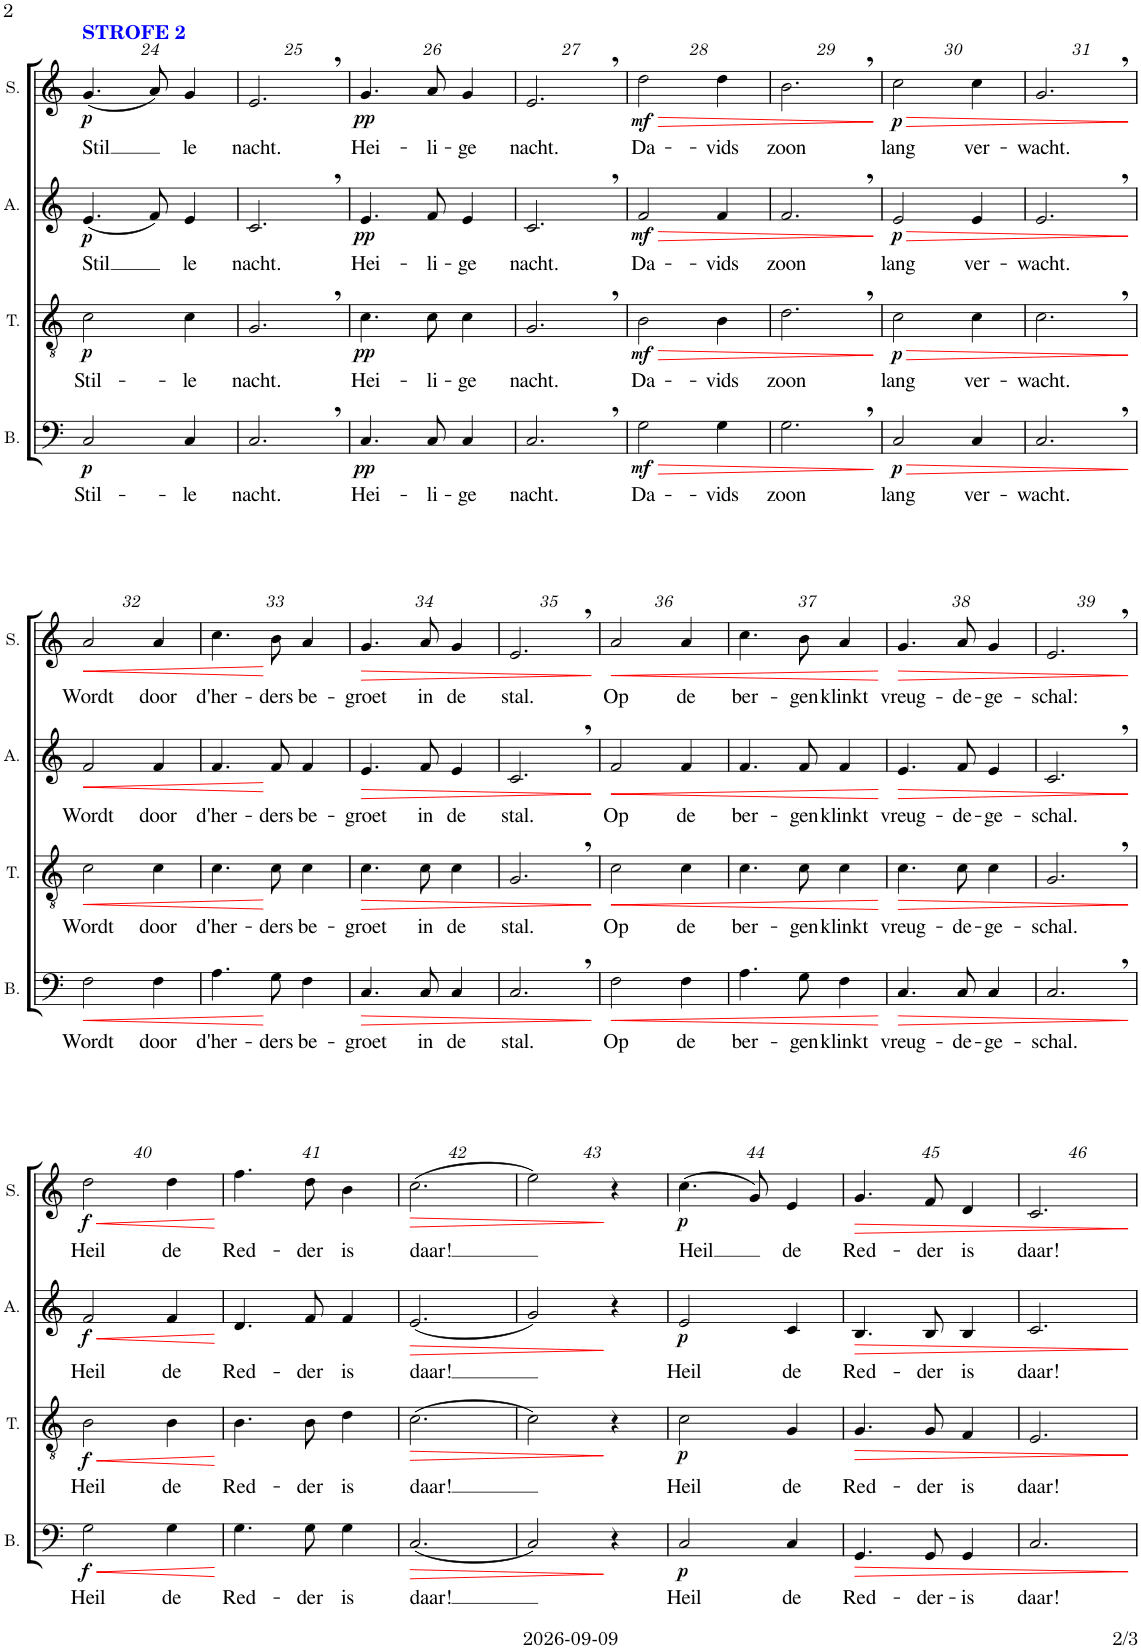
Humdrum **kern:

**kern	**text	**dynam	**kern	**text	**dynam	**kern	**text	**dynam	**kern	**text	**dynam
*part4	*part4	*part4	*part3	*part3	*part3	*part2	*part2	*part2	*part1	*part1	*part1
*staff4	*staff4	*staff4	*staff3	*staff3	*staff3	*staff2	*staff2	*staff2	*staff1	*staff1	*staff1
*I"Bass	*	*	*I"Tenor	*	*	*I"Alto	*	*	*I"Soprano	*	*
*I'B.	*	*	*I'T.	*	*	*I'A.	*	*	*I'S.	*	*
!!LO:PB:g=z
*clefF4	*	*	*clefGv2	*	*	*clefG2	*	*	*clefG2	*	*
*k[]	*	*	*k[]	*	*	*k[]	*	*	*k[]	*	*
*M3/4	*	*	*M3/4	*	*	*M3/4	*	*	*M3/4	*	*
=24	=24	=24	=24	=24	=24	=24	=24	=24	=24	=24	=24
!	!	!	!	!	!	!	!	!	!LO:TX:a:B:color=#0000FF:t=STROFE 2	!	!
!	!LO:LY:b	!LO:DY:b	!	!LO:LY:b	!LO:DY:b	!	!LO:LY:b	!LO:DY:b	!	!LO:LY:b	!LO:DY:b
2C/	Stil-	p	2c\	Stil-	p	(4.e/	-Stil	p	(4.g/	Stil	p
.	.	.	.	.	.	8f/)	.	.	8a/)	.	.
!	!LO:LY:b	!	!	!LO:LY:b	!	!	!LO:LY:b	!	!	!LO:LY:b	!
4C/	-le	.	4c\	-le	.	4e/	le	.	4g/	le	.
=25	=25	=25	=25	=25	=25	=25	=25	=25	=25	=25	=25
!	!LO:LY:b	!	!	!LO:LY:b	!	!	!LO:LY:b	!	!	!LO:LY:b	!
2.C,/	nacht.	.	2.G,/	nacht.	.	2.c,/	nacht.	.	2.e,/	nacht.	.
=26	=26	=26	=26	=26	=26	=26	=26	=26	=26	=26	=26
!	!LO:LY:b	!LO:DY:b	!	!LO:LY:b	!LO:DY:b	!	!LO:LY:b	!LO:DY:b	!	!LO:LY:b	!LO:DY:b
4.C/	Hei-	pp	4.c\	Hei-	pp	4.e/	Hei-	pp	4.g/	Hei-	pp
!	!LO:LY:b	!	!	!LO:LY:b	!	!	!LO:LY:b	!	!	!LO:LY:b	!
8C/	-li-	.	8c\	-li-	.	8f/	-li-	.	8a/	-li-	.
!	!LO:LY:b	!	!	!LO:LY:b	!	!	!LO:LY:b	!	!	!LO:LY:b	!
4C/	-ge	.	4c\	-ge	.	4e/	-ge	.	4g/	-ge	.
=27	=27	=27	=27	=27	=27	=27	=27	=27	=27	=27	=27
!	!LO:LY:b	!	!	!LO:LY:b	!	!	!LO:LY:b	!	!	!LO:LY:b	!
2.C,/	nacht.	.	2.G,/	nacht.	.	2.c,/	nacht.	.	2.e,/	nacht.	.
=28	=28	=28	=28	=28	=28	=28	=28	=28	=28	=28	=28
!	!LO:LY:b	!LO:HP:b	!	!LO:LY:b	!LO:HP:b	!	!LO:LY:b	!LO:HP:b	!	!LO:LY:b	!LO:HP:b
!	!	!LO:DY:n=1:b	!	!	!LO:DY:n=1:b	!	!	!LO:DY:n=1:b	!	!	!LO:DY:n=1:b
2G\	Da-	> mf	2B\	Da-	> mf	2f/	Da-	> mf	2dd\	Da-	> mf
!	!LO:LY:b	!	!	!LO:LY:b	!	!	!LO:LY:b	!	!	!LO:LY:b	!
4G\	-vids	.	4B\	-vids	.	4f/	-vids	.	4dd\	-vids	.
=29	=29	=29	=29	=29	=29	=29	=29	=29	=29	=29	=29
!	!LO:LY:b	!	!	!LO:LY:b	!	!	!LO:LY:b	!	!	!LO:LY:b	!
2.G,\	zoon	.	2.d,\	zoon	.	2.f,/	zoon	.	2.b,\	zoon	.
.	.	]	.	.	]	.	.	]	.	.	]
=30	=30	=30	=30	=30	=30	=30	=30	=30	=30	=30	=30
!	!LO:LY:b	!LO:HP:b	!	!LO:LY:b	!LO:HP:b	!	!LO:LY:b	!LO:HP:b	!	!LO:LY:b	!LO:HP:b
!	!	!LO:DY:n=1:b	!	!	!LO:DY:n=1:b	!	!	!LO:DY:n=1:b	!	!	!LO:DY:n=1:b
2C/	lang	> p	2c\	lang	> p	2e/	lang	> p	2cc\	lang	> p
!	!LO:LY:b	!	!	!LO:LY:b	!	!	!LO:LY:b	!	!	!LO:LY:b	!
4C/	ver-	.	4c\	ver-	.	4e/	ver-	.	4cc\	ver-	.
=31	=31	=31	=31	=31	=31	=31	=31	=31	=31	=31	=31
!	!LO:LY:b	!	!	!LO:LY:b	!	!	!LO:LY:b	!	!	!LO:LY:b	!
2.C,/	-wacht.	.	2.c,\	-wacht.	.	2.e,/	-wacht.	.	2.g,/	-wacht.	.
.	.	]	.	.	]	.	.	]	.	.	]
!!LO:LB:g=z
=32	=32	=32	=32	=32	=32	=32	=32	=32	=32	=32	=32
!	!LO:LY:b	!LO:HP:b	!	!LO:LY:b	!LO:HP:b	!	!LO:LY:b	!LO:HP:b	!	!LO:LY:b	!LO:HP:b
2F\	Wordt	<	2c\	Wordt	<	2f/	Wordt	<	2a/	Wordt	<
!	!LO:LY:b	!	!	!LO:LY:b	!	!	!LO:LY:b	!	!	!LO:LY:b	!
4F\	door	.	4c\	door	.	4f/	door	.	4a/	door	.
=33	=33	=33	=33	=33	=33	=33	=33	=33	=33	=33	=33
!	!LO:LY:b	!	!	!LO:LY:b	!	!	!LO:LY:b	!	!	!LO:LY:b	!
4.A\	d'her-	.	4.c\	d'her-	.	4.f/	d'her-	.	4.cc\	d'her-	.
!	!LO:LY:b	!	!	!LO:LY:b	!	!	!LO:LY:b	!	!	!LO:LY:b	!
8G\	-ders	[	8c\	-ders	[	8f/	-ders	[	8b\	-ders	[
!	!LO:LY:b	!	!	!LO:LY:b	!	!	!LO:LY:b	!	!	!LO:LY:b	!
4F\	be-	.	4c\	be-	.	4f/	be-	.	4a/	be-	.
=34	=34	=34	=34	=34	=34	=34	=34	=34	=34	=34	=34
!	!LO:LY:b	!LO:HP:b	!	!LO:LY:b	!LO:HP:b	!	!LO:LY:b	!LO:HP:b	!	!LO:LY:b	!LO:HP:b
4.C/	-groet	>	4.c\	-groet	>	4.e/	-groet	>	4.g/	-groet	>
!	!LO:LY:b	!	!	!LO:LY:b	!	!	!LO:LY:b	!	!	!LO:LY:b	!
8C/	in	.	8c\	in	.	8f/	in	.	8a/	in	.
!	!LO:LY:b	!	!	!LO:LY:b	!	!	!LO:LY:b	!	!	!LO:LY:b	!
4C/	de	.	4c\	de	.	4e/	de	.	4g/	de	.
=35	=35	=35	=35	=35	=35	=35	=35	=35	=35	=35	=35
!	!LO:LY:b	!	!	!LO:LY:b	!	!	!LO:LY:b	!	!	!LO:LY:b	!
2.C,/	stal.	.	2.G,/	stal.	.	2.c,/	stal.	.	2.e,/	stal.	.
.	.	]	.	.	]	.	.	]	.	.	]
=36	=36	=36	=36	=36	=36	=36	=36	=36	=36	=36	=36
!	!LO:LY:b	!LO:HP:b	!	!LO:LY:b	!LO:HP:b	!	!LO:LY:b	!LO:HP:b	!	!LO:LY:b	!LO:HP:b
2F\	Op	<	2c\	Op	<	2f/	Op	<	2a/	Op	<
!	!LO:LY:b	!	!	!LO:LY:b	!	!	!LO:LY:b	!	!	!LO:LY:b	!
4F\	de	.	4c\	de	.	4f/	de	.	4a/	de	.
=37	=37	=37	=37	=37	=37	=37	=37	=37	=37	=37	=37
!	!LO:LY:b	!	!	!LO:LY:b	!	!	!LO:LY:b	!	!	!LO:LY:b	!
4.A\	ber-	.	4.c\	ber-	.	4.f/	ber-	.	4.cc\	ber-	.
!	!LO:LY:b	!	!	!LO:LY:b	!	!	!LO:LY:b	!	!	!LO:LY:b	!
8G\	-gen	.	8c\	-gen	.	8f/	-gen	.	8b\	-gen	.
!	!LO:LY:b	!	!	!LO:LY:b	!	!	!LO:LY:b	!	!	!LO:LY:b	!
4F\	klinkt	.	4c\	klinkt	.	4f/	klinkt	.	4a/	klinkt	.
.	.	[	.	.	[	.	.	[	.	.	[
=38	=38	=38	=38	=38	=38	=38	=38	=38	=38	=38	=38
!	!LO:LY:b	!LO:HP:b	!	!LO:LY:b	!LO:HP:b	!	!LO:LY:b	!LO:HP:b	!	!LO:LY:b	!LO:HP:b
4.C/	vreug-	>	4.c\	vreug-	>	4.e/	vreug-	>	4.g/	vreug-	>
!	!LO:LY:b	!	!	!LO:LY:b	!	!	!LO:LY:b	!	!	!LO:LY:b	!
8C/	-de-	.	8c\	-de-	.	8f/	-de-	.	8a/	-de-	.
!	!LO:LY:b	!	!	!LO:LY:b	!	!	!LO:LY:b	!	!	!LO:LY:b	!
4C/	-ge-	.	4c\	-ge-	.	4e/	-ge-	.	4g/	-ge-	.
=39	=39	=39	=39	=39	=39	=39	=39	=39	=39	=39	=39
!	!LO:LY:b	!	!	!LO:LY:b	!	!	!LO:LY:b	!	!	!LO:LY:b	!
2.C,/	-schal.	.	2.G,/	-schal.	.	2.c,/	-schal.	.	2.e,/	-schal:	.
.	.	]	.	.	]	.	.	]	.	.	]
!!LO:LB:g=z
=40	=40	=40	=40	=40	=40	=40	=40	=40	=40	=40	=40
!	!LO:LY:b	!LO:HP:b	!	!LO:LY:b	!LO:HP:b	!	!LO:LY:b	!LO:HP:b	!	!LO:LY:b	!LO:HP:b
!	!	!LO:DY:n=1:b	!	!	!LO:DY:n=1:b	!	!	!LO:DY:n=1:b	!	!	!LO:DY:n=1:b
2G\	Heil	< f	2B\	Heil	< f	2f/	Heil	< f	2dd\	Heil	< f
!	!LO:LY:b	!	!	!LO:LY:b	!	!	!LO:LY:b	!	!	!LO:LY:b	!
4G\	de	.	4B\	de	.	4f/	de	.	4dd\	de	.
.	.	[	.	.	[	.	.	[	.	.	[
=41	=41	=41	=41	=41	=41	=41	=41	=41	=41	=41	=41
!	!LO:LY:b	!	!	!LO:LY:b	!	!	!LO:LY:b	!	!	!LO:LY:b	!
4.G\	Red-	.	4.B\	Red-	.	4.d/	Red-	.	4.ff\	Red-	.
!	!LO:LY:b	!	!	!LO:LY:b	!	!	!LO:LY:b	!	!	!LO:LY:b	!
8G\	-der	.	8B\	-der	.	8f/	-der	.	8dd\	-der	.
!	!LO:LY:b	!	!	!LO:LY:b	!	!	!LO:LY:b	!	!	!LO:LY:b	!
4G\	is	.	4d\	is	.	4f/	is	.	4b\	is	.
=42	=42	=42	=42	=42	=42	=42	=42	=42	=42	=42	=42
!	!LO:LY:b	!LO:HP:b	!	!LO:LY:b	!LO:HP:b	!	!LO:LY:b	!LO:HP:b	!	!LO:LY:b	!LO:HP:b
(2.C/	daar!	>	(2.c\	daar!	>	(2.e/	daar!	>	(2.cc\	daar!	>
=43	=43	=43	=43	=43	=43	=43	=43	=43	=43	=43	=43
2C/)	.	.	2c\)	.	.	2g/)	.	.	2ee\)	.	.
4r	.	]	4r	.	]	4r	.	]	4r	.	]
=44	=44	=44	=44	=44	=44	=44	=44	=44	=44	=44	=44
!	!LO:LY:b	!LO:DY:b	!	!LO:LY:b	!LO:DY:b	!	!LO:LY:b	!LO:DY:b	!	!LO:LY:b	!LO:DY:b
2C/	Heil	p	2c\	Heil	p	2e/	Heil	p	(4.cc\	Heil	p
.	.	.	.	.	.	.	.	.	8g/)	.	.
!	!LO:LY:b	!	!	!LO:LY:b	!	!	!LO:LY:b	!	!	!LO:LY:b	!
4C/	de	.	4G/	de	.	4c/	de	.	4e/	de	.
=45	=45	=45	=45	=45	=45	=45	=45	=45	=45	=45	=45
!	!LO:LY:b	!LO:HP:b	!	!LO:LY:b	!LO:HP:b	!	!LO:LY:b	!LO:HP:b	!	!LO:LY:b	!LO:HP:b
4.GG/	Red-	>	4.G/	Red-	>	4.B/	Red-	>	4.g/	Red-	>
!	!LO:LY:b	!	!	!LO:LY:b	!	!	!LO:LY:b	!	!	!LO:LY:b	!
8GG/	-der-	.	8G/	-der	.	8B/	-der	.	8f/	-der	.
!	!LO:LY:b	!	!	!LO:LY:b	!	!	!LO:LY:b	!	!	!LO:LY:b	!
4GG/	-is	.	4F/	is	.	4B/	is	.	4d/	is	.
=46	=46	=46	=46	=46	=46	=46	=46	=46	=46	=46	=46
!	!LO:LY:b	!	!	!LO:LY:b	!	!	!LO:LY:b	!	!	!LO:LY:b	!
2.C/	daar!	.	2.E/	daar!	.	2.c/	daar!	.	2.c/	daar!	.
.	.	]	.	.	]	.	.	]	.	.	]
=	=	=	=	=	=	=	=	=	=	=	=
*-	*-	*-	*-	*-	*-	*-	*-	*-	*-	*-	*-
